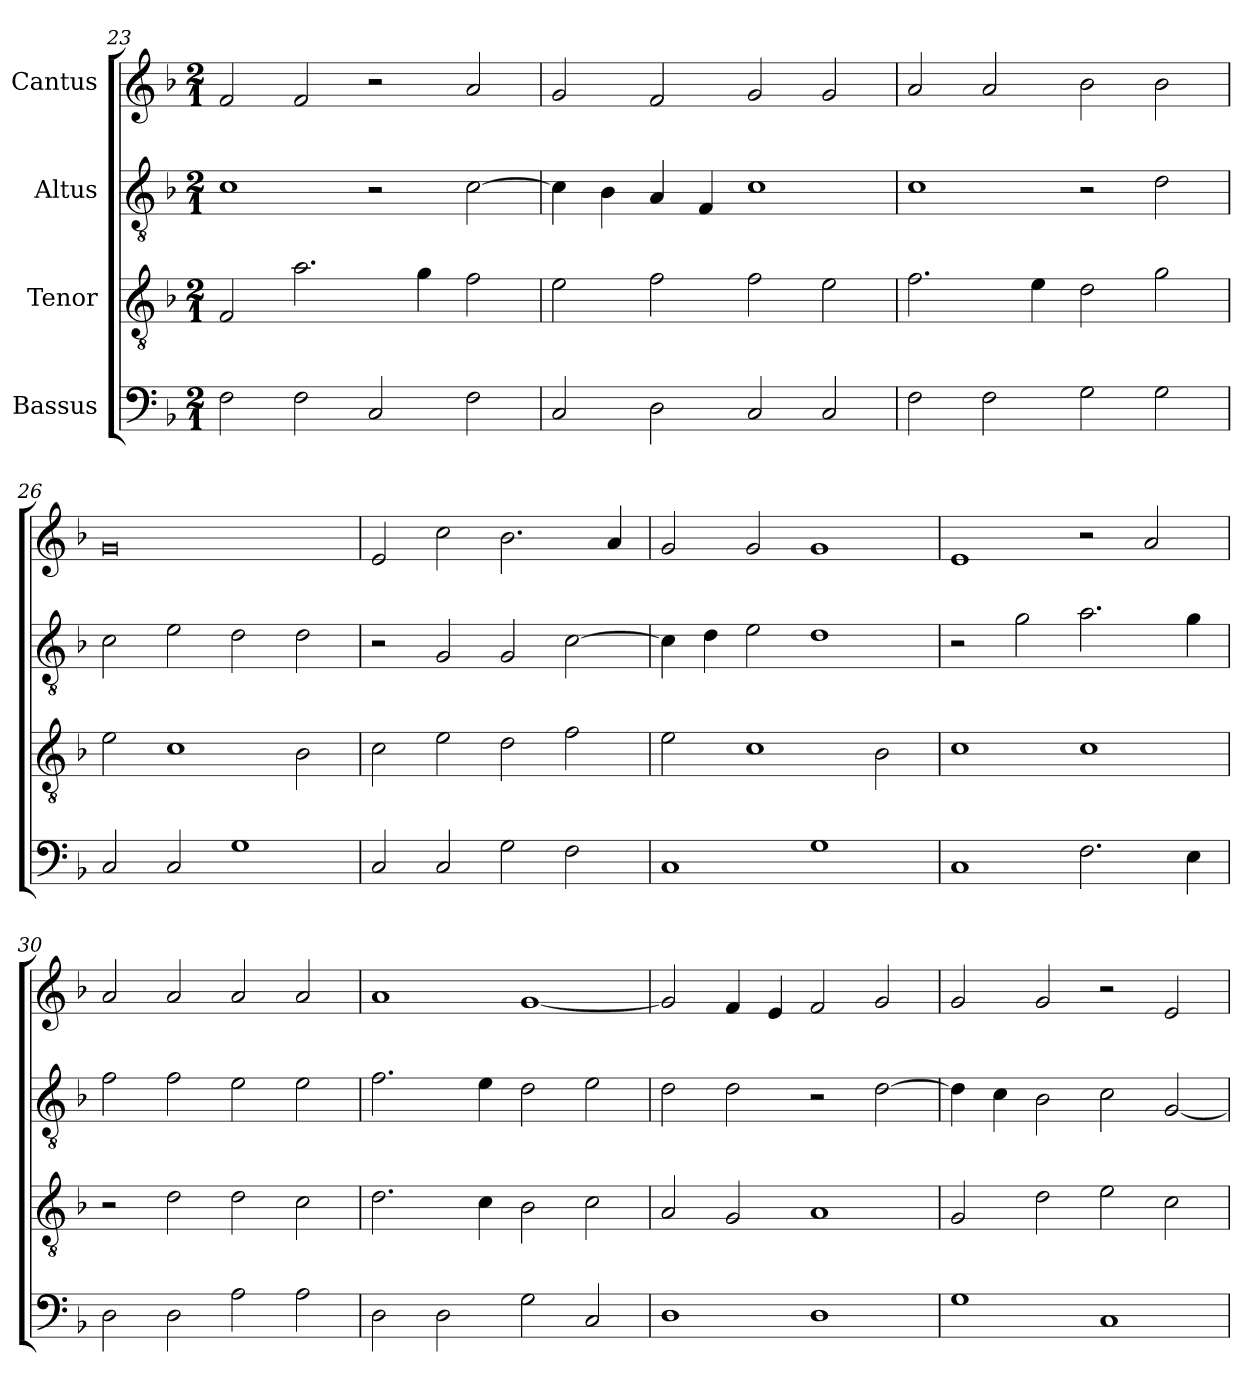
**kern	**kern	**kern	**kern
*part4	*part3	*part2	*part1
*staff4	*staff3	*staff2	*staff1
*I"Bassus	*I"Tenor	*I"Altus	*I"Cantus
*clefF4	*clefGv2	*clefGv2	*clefG2
*	*ITrd7c12	*ITrd7c12	*
*k[b-]	*k[b-]	*k[b-]	*k[b-]
*F:	*F:	*F:	*F:
*M2/1	*M2/1	*M2/1	*M2/1
=23	=23	=23	=23
2Fi\	2FFi/	1Ci	2fi/
2Fi\	2.Ai\	.	2fi/
2Ci/	.	2r	2r
.	4Gi\	.	.
2Fi\	2Fi\	[>2Ci\	2ai/
=24	=24	=24	=24
2Ci/	2Ei\	4Ci\]	2gi/
.	.	4BB-i\	.
2Di\	2Fi\	4AAi/	2fi/
.	.	4FFi/	.
2Ci/	2Fi\	1Ci	2gi/
2Ci/	2Ei\	.	2gi/
!!LO:PB:g=z
=25	=25	=25	=25
2Fi\	2.Fi\	1Ci	2ai/
2Fi\	.	.	2ai/
.	4Ei\	.	.
2Gi\	2Di\	2r	2b-i\
2Gi\	2Gi\	2Di\	2b-i\
=26	=26	=26	=26
2Ci/	2Ei\	2Ci\	0gi
2Ci/	1Ci	2Ei\	.
1Gi	.	2Di\	.
.	2BB-i\	2Di\	.
=27	=27	=27	=27
2Ci/	2Ci\	2r	2ei/
2Ci/	2Ei\	2GGi/	2cci\
2Gi\	2Di\	2GGi/	2.b-i\
2Fi\	2Fi\	[>2Ci\	.
.	.	.	4ai/
=28	=28	=28	=28
1Ci	2Ei\	4Ci\]	2gi/
.	.	4Di\	.
.	1Ci	2Ei\	2gi/
1Gi	.	1Di	1gi
.	2BB-i\	.	.
=29	=29	=29	=29
1Ci	1Ci	2r	1ei
.	.	2Gi\	.
2.Fi\	1Ci	2.Ai\	2r
.	.	.	2ai/
4Ei\	.	4Gi\	.
!!LO:LB:g=z
=30	=30	=30	=30
2Di\	2r	2Fi\	2ai/
2Di\	2Di\	2Fi\	2ai/
2Ai\	2Di\	2Ei\	2ai/
2Ai\	2Ci\	2Ei\	2ai/
=31	=31	=31	=31
2Di\	2.Di\	2.Fi\	1ai
2Di\	.	.	.
.	4Ci\	4Ei\	.
2Gi\	2BB-i\	2Di\	[<1gi
2Ci/	2Ci\	2Ei\	.
=32	=32	=32	=32
1Di	2AAi/	2Di\	2gi/]
.	2GGi/	2Di\	4fi/
.	.	.	4ei/
1Di	1AAi	2r	2fi/
.	.	[>2Di\	2gi/
=33	=33	=33	=33
1Gi	2GGi/	4Di\]	2gi/
.	.	4Ci\	.
.	2Di\	2BB-i\	2gi/
1Ci	2Ei\	2Ci\	2r
.	2Ci\	[<2GGi/	2ei/
=	=	=	=
*-	*-	*-	*-
